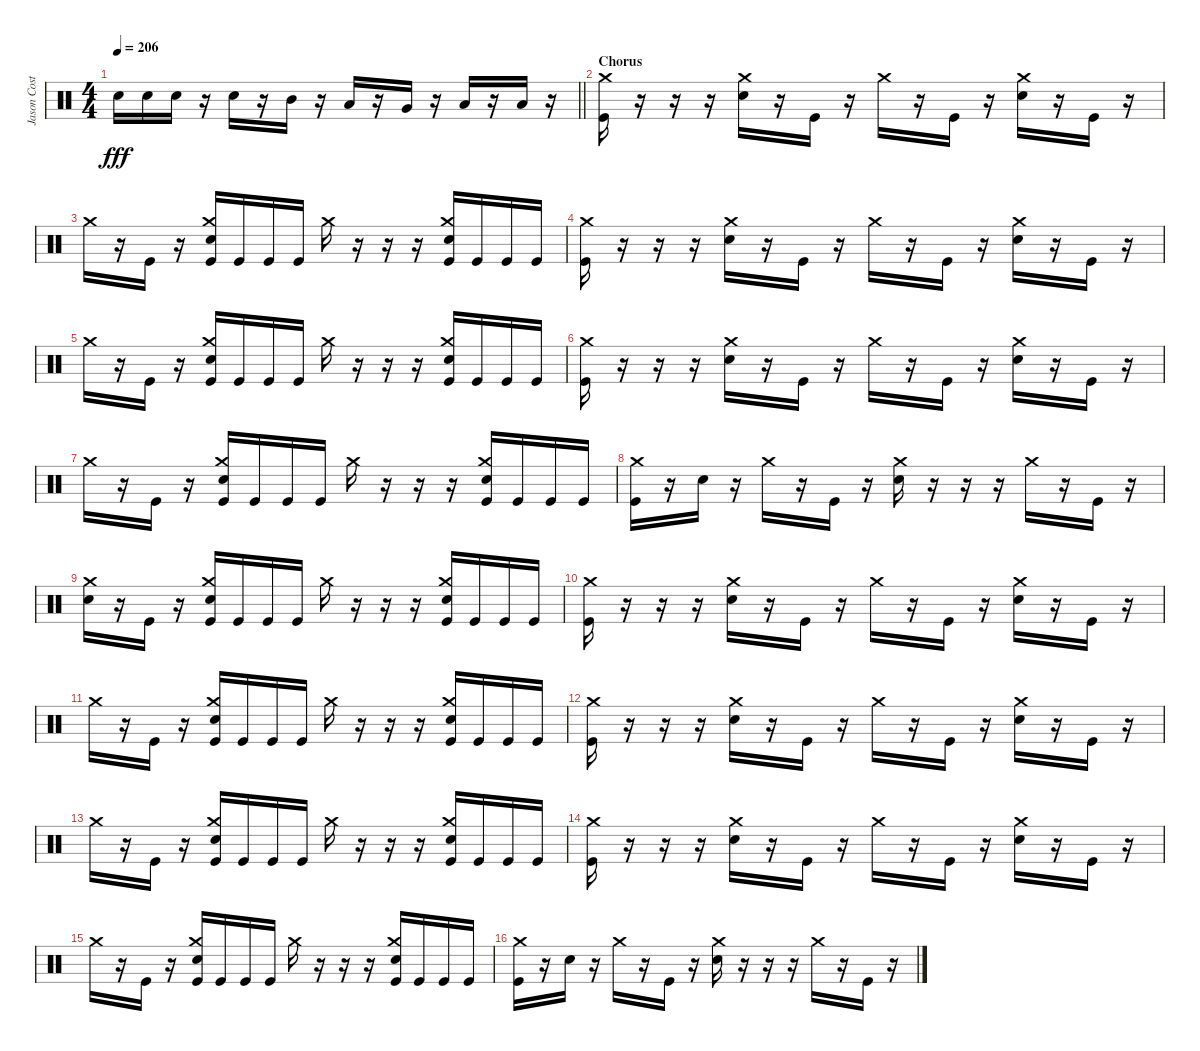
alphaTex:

\track ("Jason Costa" "Jason Cost") {instrument percussion}
\staff {score}
\articulation defaults
\ts (4 4)
\tempo 206
\clef neutral
\barLineRight lightlight
\ks c "Snare (hit) 2".16{dy fff} "Snare (hit) 2".16 "Snare (hit) 2".16
r.16 "Snare (hit) 2".16 r.16 "Mid Tom (hit)".16 r.16 "Low Tom (hit)".16 r.16 "Very Low Tom (hit)".16 r.16 "Low Floor Tom (hit)".16 r.16 "Low Floor Tom (hit)".16 r.16 |
\section ("" "Chorus")
("Crash medium (hit)" "Kick (hit)").16 r.16 r.16 r.16 ("Crash medium (hit)" "Snare (hit) 2").16 r.16 "Kick (hit)".16 r.16 "Crash medium (hit)".16 r.16 "Kick (hit)".16 r.16 ("Crash medium (hit)" "Snare (hit) 2").16 r.16 "Kick (hit)".16 r.16 |
"Crash medium (hit)".16 r.16 "Kick (hit)".16 r.16 ("Crash medium (hit)" "Snare (hit) 2" "Kick (hit)").16 "Kick (hit)".16 "Kick (hit)".16 "Kick (hit)".16 "Crash medium (hit)".16 r.16 r.16 r.16 ("Crash medium (hit)" "Snare (hit) 2" "Kick (hit)").16 "Kick (hit)".16 "Kick (hit)".16 "Kick (hit)".16 |
("Crash medium (hit)" "Kick (hit)").16 r.16 r.16 r.16 ("Crash medium (hit)" "Snare (hit) 2").16 r.16 "Kick (hit)".16 r.16 "Crash medium (hit)".16 r.16 "Kick (hit)".16 r.16 ("Crash medium (hit)" "Snare (hit) 2").16 r.16 "Kick (hit)".16 r.16 |
"Crash medium (hit)".16 r.16 "Kick (hit)".16 r.16 ("Crash medium (hit)" "Snare (hit) 2" "Kick (hit)").16 "Kick (hit)".16 "Kick (hit)".16 "Kick (hit)".16 "Crash medium (hit)".16 r.16 r.16 r.16 ("Crash medium (hit)" "Snare (hit) 2" "Kick (hit)").16 "Kick (hit)".16 "Kick (hit)".16 "Kick (hit)".16 |
("Crash medium (hit)" "Kick (hit)").16 r.16 r.16 r.16 ("Crash medium (hit)" "Snare (hit) 2").16 r.16 "Kick (hit)".16 r.16 "Crash medium (hit)".16 r.16 "Kick (hit)".16 r.16 ("Crash medium (hit)" "Snare (hit) 2").16 r.16 "Kick (hit)".16 r.16 |
"Crash medium (hit)".16 r.16 "Kick (hit)".16 r.16 ("Crash medium (hit)" "Snare (hit) 2" "Kick (hit)").16 "Kick (hit)".16 "Kick (hit)".16 "Kick (hit)".16 "Crash medium (hit)".16 r.16 r.16 r.16 ("Crash medium (hit)" "Snare (hit) 2" "Kick (hit)").16 "Kick (hit)".16 "Kick (hit)".16 "Kick (hit)".16 |
("Crash medium (hit)" "Kick (hit)").16 r.16 "Snare (hit) 2".16 r.16 "Crash medium (hit)".16 r.16 "Kick (hit)".16 r.16 ("Crash medium (hit)" "Snare (hit) 2").16 r.16 r.16 r.16 "Crash medium (hit)".16 r.16 "Kick (hit)".16 r.16 |
("Crash medium (hit)" "Snare (hit) 2").16 r.16 "Kick (hit)".16 r.16 ("Crash medium (hit)" "Snare (hit) 2" "Kick (hit)").16 "Kick (hit)".16 "Kick (hit)".16 "Kick (hit)".16 "Crash medium (hit)".16 r.16 r.16 r.16 ("Crash medium (hit)" "Snare (hit) 2" "Kick (hit)").16 "Kick (hit)".16 "Kick (hit)".16 "Kick (hit)".16 |
("Crash medium (hit)" "Kick (hit)").16 r.16 r.16 r.16 ("Crash medium (hit)" "Snare (hit) 2").16 r.16 "Kick (hit)".16 r.16 "Crash medium (hit)".16 r.16 "Kick (hit)".16 r.16 ("Crash medium (hit)" "Snare (hit) 2").16 r.16 "Kick (hit)".16 r.16 |
"Crash medium (hit)".16 r.16 "Kick (hit)".16 r.16 ("Crash medium (hit)" "Snare (hit) 2" "Kick (hit)").16 "Kick (hit)".16 "Kick (hit)".16 "Kick (hit)".16 "Crash medium (hit)".16 r.16 r.16 r.16 ("Crash medium (hit)" "Snare (hit) 2" "Kick (hit)").16 "Kick (hit)".16 "Kick (hit)".16 "Kick (hit)".16 |
("Crash medium (hit)" "Kick (hit)").16 r.16 r.16 r.16 ("Crash medium (hit)" "Snare (hit) 2").16 r.16 "Kick (hit)".16 r.16 "Crash medium (hit)".16 r.16 "Kick (hit)".16 r.16 ("Crash medium (hit)" "Snare (hit) 2").16 r.16 "Kick (hit)".16 r.16 |
"Crash medium (hit)".16 r.16 "Kick (hit)".16 r.16 ("Crash medium (hit)" "Snare (hit) 2" "Kick (hit)").16 "Kick (hit)".16 "Kick (hit)".16 "Kick (hit)".16 "Crash medium (hit)".16 r.16 r.16 r.16 ("Crash medium (hit)" "Snare (hit) 2" "Kick (hit)").16 "Kick (hit)".16 "Kick (hit)".16 "Kick (hit)".16 |
("Crash medium (hit)" "Kick (hit)").16 r.16 r.16 r.16 ("Crash medium (hit)" "Snare (hit) 2").16 r.16 "Kick (hit)".16 r.16 "Crash medium (hit)".16 r.16 "Kick (hit)".16 r.16 ("Crash medium (hit)" "Snare (hit) 2").16 r.16 "Kick (hit)".16 r.16 |
"Crash medium (hit)".16 r.16 "Kick (hit)".16 r.16 ("Crash medium (hit)" "Snare (hit) 2" "Kick (hit)").16 "Kick (hit)".16 "Kick (hit)".16 "Kick (hit)".16 "Crash medium (hit)".16 r.16 r.16 r.16 ("Crash medium (hit)" "Snare (hit) 2" "Kick (hit)").16 "Kick (hit)".16 "Kick (hit)".16 "Kick (hit)".16 |
("Crash medium (hit)" "Kick (hit)").16 r.16 "Snare (hit) 2".16 r.16 "Crash medium (hit)".16 r.16 "Kick (hit)".16 r.16 ("Crash medium (hit)" "Snare (hit) 2").16 r.16 r.16 r.16 "Crash medium (hit)".16 r.16 "Kick (hit)".16 r.16
